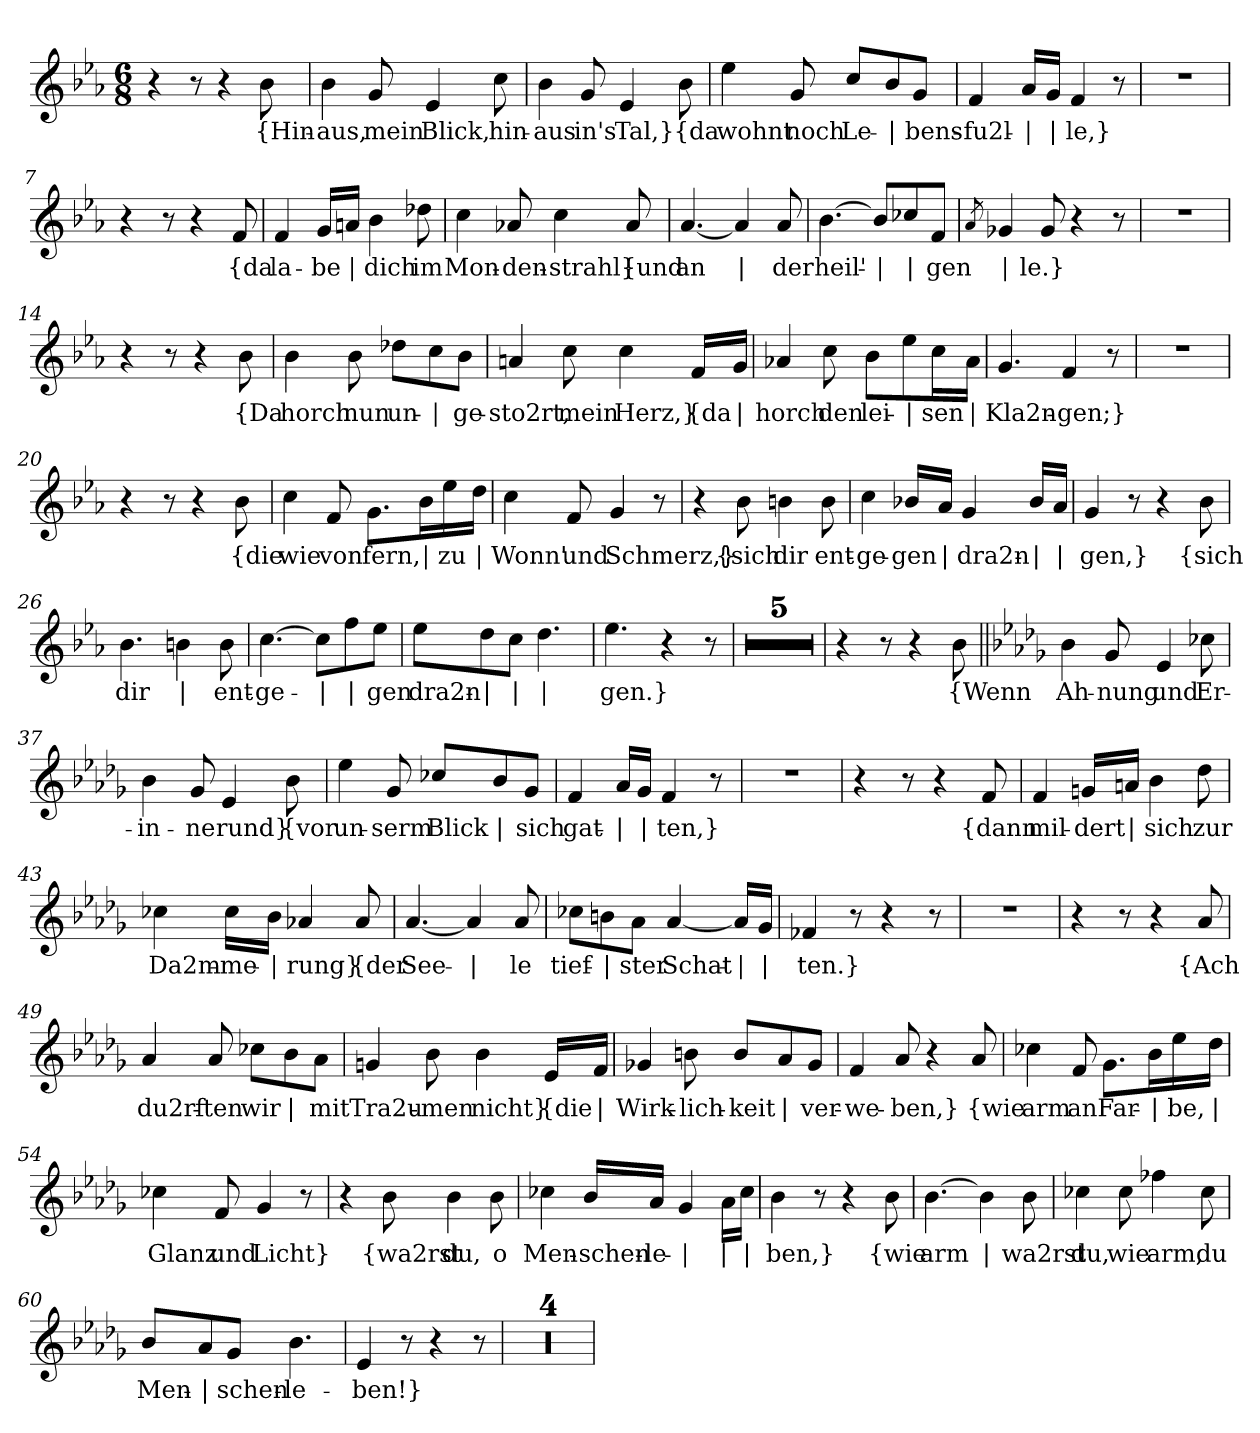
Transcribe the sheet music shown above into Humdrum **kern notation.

**kern	**text
*part1	*part1
*staff1	*staff1
*clefG2	*
*k[b-e-a-]	*
*M6/8	*
=1	=1
4r	.
8r	.
4r	.
!	!LO:LY:b
8b-\	{Hin-
=2	=2
!	!LO:LY:b
4b-\	-aus,
!	!LO:LY:b
8g/	mein
!	!LO:LY:b
4e-/	Blick,
!	!LO:LY:b
8cc\	hin-
=3	=3
!	!LO:LY:b
4b-\	-aus
!	!LO:LY:b
8g/	in's
!	!LO:LY:b
4e-/	Tal,}
!	!LO:LY:b
8b-\	{da
=4	=4
!	!LO:LY:b
4ee-\	wohnt
!	!LO:LY:b
8g/	noch
!	!LO:LY:b
8cc/L	Le-
!	!LO:LY:b
8b-/	|
!	!LO:LY:b
8g/J	-bens-
=5	=5
!	!LO:LY:b
4f/	-fu2l-
!	!LO:LY:b
16a-/LL	|
!	!LO:LY:b
16g/JJ	|
!	!LO:LY:b
4f/	-le,}
8r	.
=6	=6
2.r	.
!!LO:LB:g=z
=7	=7
4r	.
8r	.
4r	.
!	!LO:LY:b
8f/	{da
=8	=8
!	!LO:LY:b
4f/	la-
!	!LO:LY:b
16g/LL	-be
!	!LO:LY:b
16an/JJ	|
!	!LO:LY:b
4b-\	dich
!	!LO:LY:b
8dd-X\	im
=9	=9
!	!LO:LY:b
4cc\	Mon-
!	!LO:LY:b
8a-X/	-den-
!	!LO:LY:b
4cc\	-strahl}
!	!LO:LY:b
8a-/	{und
=10	=10
!	!LO:LY:b
[4.a-/	an
!	!LO:LY:b
4a-/]	|
!	!LO:LY:b
8a-/	der
=11	=11
!	!LO:LY:b
[4.b-\	heil'-
!	!LO:LY:b
8b-/L]	|
!	!LO:LY:b
8cc-X/	|
!	!LO:LY:b
8f/J	-gen
=12	=12
8qa-/	.
!	!LO:LY:b
4g-X/	|
!	!LO:LY:b
8g-/	-le.}
4r	.
8r	.
=13	=13
2.r	.
!!LO:LB:g=z
=14	=14
4r	.
8r	.
4r	.
!	!LO:LY:b
8b-\	{Da
=15	=15
!	!LO:LY:b
4b-\	horch
!	!LO:LY:b
8b-\	nun
!	!LO:LY:b
8dd-X\L	un-
!	!LO:LY:b
8cc\	|
!	!LO:LY:b
8b-\J	-ge-
=16	=16
!	!LO:LY:b
4an/	-sto2rt,
!	!LO:LY:b
8cc\	mein
!	!LO:LY:b
4cc\	Herz,}
!	!LO:LY:b
16f/LL	{da
!	!LO:LY:b
16g/JJ	|
=17	=17
!	!LO:LY:b
4a-X/	horch
!	!LO:LY:b
8cc\	den
!	!LO:LY:b
8b-\L	lei-
!	!LO:LY:b
8ee-\	|
!	!LO:LY:b
16cc\L	-sen
!	!LO:LY:b
16a-\JJ	|
=18	=18
!	!LO:LY:b
4.g/	Kla2n-
!	!LO:LY:b
4f/	-gen;}
8r	.
=19	=19
2.r	.
!!LO:LB:g=z
=20	=20
4r	.
8r	.
4r	.
!	!LO:LY:b
8b-\	{die
=21	=21
!	!LO:LY:b
4cc\	wie
!	!LO:LY:b
8f/	von
!	!LO:LY:b
8.g\L	fern,
!	!LO:LY:b
16b-\L	|
!	!LO:LY:b
16ee-\	zu
!	!LO:LY:b
16dd\JJ	|
=22	=22
!	!LO:LY:b
4cc\	Wonn'
!	!LO:LY:b
8f/	und
!	!LO:LY:b
4g/	Schmerz,}
8r	.
=23	=23
4r	.
!	!LO:LY:b
8b-\	{sich
!	!LO:LY:b
4bn\	dir
!	!LO:LY:b
8b\	ent-
=24	=24
!	!LO:LY:b
4cc\	-ge-
!	!LO:LY:b
16b-X/LL	-gen
!	!LO:LY:b
16a-/JJ	|
!	!LO:LY:b
4g/	dra2n-
!	!LO:LY:b
16b-/LL	|
!	!LO:LY:b
16a-/JJ	|
=25	=25
!	!LO:LY:b
4g/	-gen,}
8r	.
4r	.
!	!LO:LY:b
8b-\	{sich
!!LO:LB:g=z
=26	=26
!	!LO:LY:b
4.b-\	dir
!	!LO:LY:b
4bn\	|
!	!LO:LY:b
8b\	ent-
=27	=27
!	!LO:LY:b
[4.cc\	-ge-
!	!LO:LY:b
8cc\L]	|
!	!LO:LY:b
8ff\	|
!	!LO:LY:b
8ee-\J	-gen
=28	=28
!	!LO:LY:b
8ee-\L	dra2n-
!	!LO:LY:b
8dd\	|
!	!LO:LY:b
8cc\J	|
!	!LO:LY:b
4.dd\	|
=29	=29
!	!LO:LY:b
4.ee-\	-gen.}
4r	.
8r	.
=30	=30
2.r	.
=31	=31
2.r	.
=32	=32
2.r	.
=33	=33
2.r	.
=34	=34
2.r	.
=35	=35
4r	.
8r	.
4r	.
!	!LO:LY:b
8b-\	{Wenn
!!LO:LB:g=z
=36||	=36||
*k[b-e-a-d-g-]	*
!	!LO:LY:b
4b-\	Ah-
!	!LO:LY:b
8g-/	-nung
!	!LO:LY:b
4e-/	und
!	!LO:LY:b
8cc-X\	Er-
=37	=37
!	!LO:LY:b
4b-\	-in-
!	!LO:LY:b
8g-/	-ne
!	!LO:LY:b
4e-/	rund}
!	!LO:LY:b
8b-\	{vor
=38	=38
!	!LO:LY:b
4ee-\	un-
!	!LO:LY:b
8g-/	-serm
!	!LO:LY:b
8cc-X/L	Blick
!	!LO:LY:b
8b-/	|
!	!LO:LY:b
8g-/J	sich
=39	=39
!	!LO:LY:b
4f/	gat-
!	!LO:LY:b
16a-/LL	|
!	!LO:LY:b
16g-/JJ	|
!	!LO:LY:b
4f/	-ten,}
8r	.
=40	=40
2.r	.
=41	=41
4r	.
8r	.
4r	.
!	!LO:LY:b
8f/	{dann
!!LO:LB:g=z
=42	=42
!	!LO:LY:b
4f/	mil-
!	!LO:LY:b
16gn/LL	-dert
!	!LO:LY:b
16an/JJ	|
!	!LO:LY:b
4b-\	sich
!	!LO:LY:b
8dd-\	zur
=43	=43
!	!LO:LY:b
4cc-X\	Da2m-
!	!LO:LY:b
16cc-\LL	-me-
!	!LO:LY:b
16b-\JJ	|
!	!LO:LY:b
4a-X/	-rung}
!	!LO:LY:b
8a-/	{der
=44	=44
!	!LO:LY:b
[4.a-/	See-
!	!LO:LY:b
4a-/]	|
!	!LO:LY:b
8a-/	-le
=45	=45
!	!LO:LY:b
8cc-X\L	tief-
!	!LO:LY:b
8bn\	|
!	!LO:LY:b
8a-\J	-ster
!	!LO:LY:b
[4a-/	Schat-
!	!LO:LY:b
16a-/LL]	|
!	!LO:LY:b
16g-/JJ	|
=46	=46
!	!LO:LY:b
4f-X/	-ten.}
8r	.
4r	.
8r	.
=47	=47
2.r	.
!!LO:LB:g=z
=48	=48
4r	.
8r	.
4r	.
!	!LO:LY:b
8a-/	{Ach
=49	=49
!	!LO:LY:b
4a-/	du2rf-
!	!LO:LY:b
8a-/	-ten
!	!LO:LY:b
8cc-X\L	wir
!	!LO:LY:b
8b-\	|
!	!LO:LY:b
8a-\J	mit
=50	=50
!	!LO:LY:b
4gn/	Tra2u-
!	!LO:LY:b
8b-\	-men
!	!LO:LY:b
4b-\	nicht}
!	!LO:LY:b
16e-/LL	{die
!	!LO:LY:b
16f/JJ	|
=51	=51
!	!LO:LY:b
4g-X/	Wirk-
!	!LO:LY:b
8bn\	-lich-
!	!LO:LY:b
8b/L	-keit
!	!LO:LY:b
8a-/	|
!	!LO:LY:b
8g-/J	ver-
=52	=52
!	!LO:LY:b
4f/	-we-
!	!LO:LY:b
8a-/	-ben,}
4r	.
!	!LO:LY:b
8a-/	{wie
!!LO:LB:g=z
=53	=53
!	!LO:LY:b
4cc-X\	arm
!	!LO:LY:b
8f/	an
!	!LO:LY:b
8.g-\L	Far-
!	!LO:LY:b
16b-\L	|
!	!LO:LY:b
16ee-\	-be,
!	!LO:LY:b
16dd-\JJ	|
=54	=54
!	!LO:LY:b
4cc-X\	Glanz
!	!LO:LY:b
8f/	und
!	!LO:LY:b
4g-/	Licht}
8r	.
=55	=55
4r	.
!	!LO:LY:b
8b-\	{wa2rst
!	!LO:LY:b
4b-\	du,
!	!LO:LY:b
8b-\	o
=56	=56
!	!LO:LY:b
4cc-X\	Men-
!	!LO:LY:b
16b-/LL	-schen-
!	!LO:LY:b
16a-/JJ	-le-
!	!LO:LY:b
4g-/	|
!	!LO:LY:b
16a-\LL	|
!	!LO:LY:b
16cc-\JJ	|
=57	=57
!	!LO:LY:b
4b-\	-ben,}
8r	.
4r	.
!	!LO:LY:b
8b-\	{wie
!!LO:LB:g=z
=58	=58
!	!LO:LY:b
[4.b-\	arm
!	!LO:LY:b
4b-\]	|
!	!LO:LY:b
8b-\	wa2rst
=59	=59
!	!LO:LY:b
4cc-X\	du,
!	!LO:LY:b
8cc-\	wie
!	!LO:LY:b
4ff-X\	arm,
!	!LO:LY:b
8cc-\	du
=60	=60
!	!LO:LY:b
8b-/L	Men-
!	!LO:LY:b
8a-/	|
!	!LO:LY:b
8g-/J	-schen-
!	!LO:LY:b
4.b-\	-le-
=61	=61
!	!LO:LY:b
4e-/	-ben!}
8r	.
4r	.
8r	.
=62	=62
2.r	.
=63	=63
2.r	.
=64	=64
2.r	.
=65	=65
2.r	.
=	=
*-	*-
